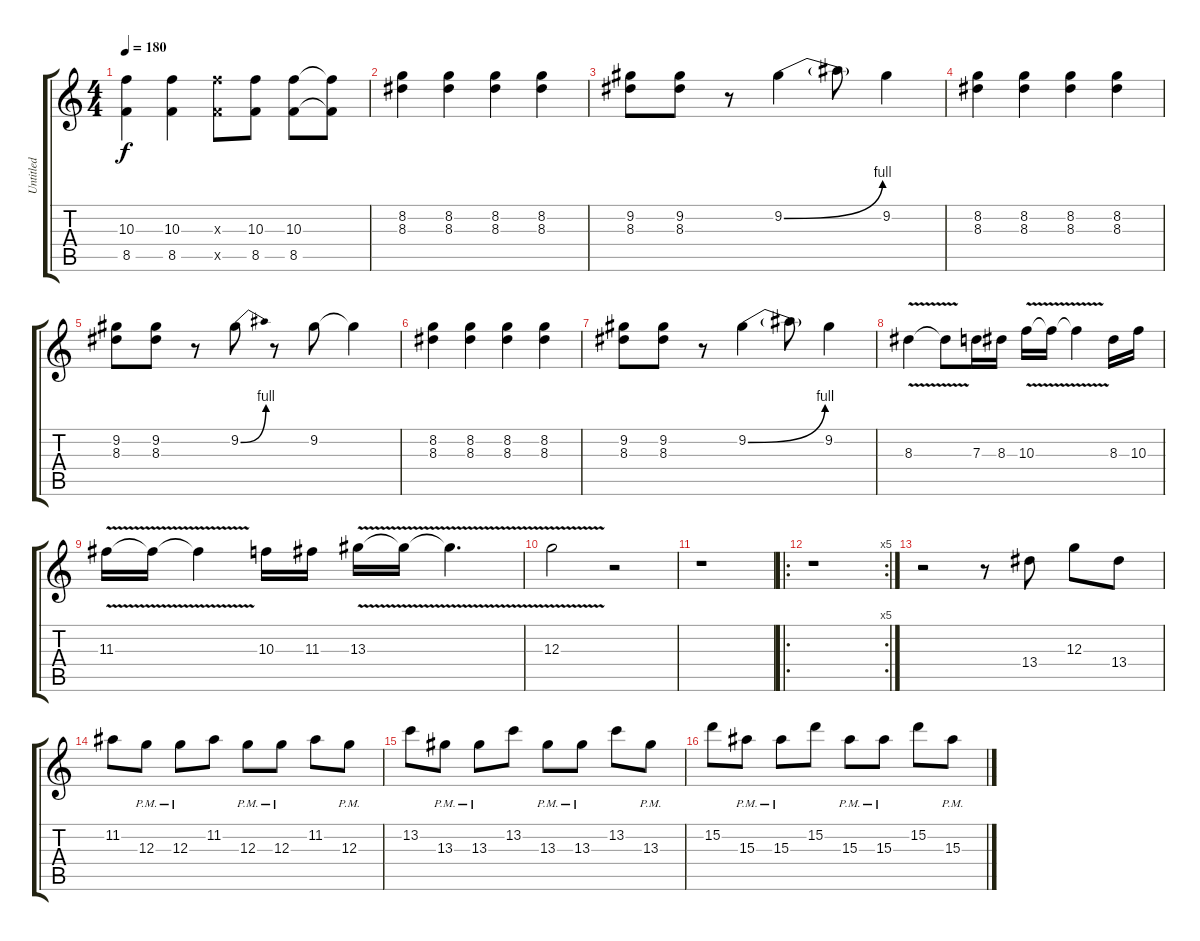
\track ("Untitled" "Untitled") {instrument distortionguitar}
\staff {score tabs}
\tuning (E4 B3 G3 D3 A2 E2) {hide}
\ts (4 4)
\tempo 180
\clef g2
\ks c
(10.3 8.5).4{dy f} (10.3 8.5).4 (10.3{x} 8.5{x}).8 (10.3 8.5).8 (10.3 8.5).8 (10.3{t} 8.5{t}).8 |
(8.2 8.3).4 (8.2 8.3).4 (8.2 8.3).4 (8.2 8.3).4 |
(9.2 8.3).8 (9.2 8.3).8 r.8 9.2{be (bend 0 0 60 4)}.4 9.2{t}.8 9.2.4 |
(8.2 8.3).4 (8.2 8.3).4 (8.2 8.3).4 (8.2 8.3).4 |
(9.2 8.3).8 (9.2 8.3).8 r.8 9.2{be (bend 0 0 60 4)}.8 r.8 9.2.8 9.2{t}.4 |
(8.2 8.3).4 (8.2 8.3).4 (8.2 8.3).4 (8.2 8.3).4 |
(9.2 8.3).8 (9.2 8.3).8 r.8 9.2{be (bend 0 0 60 4)}.4 9.2{t}.8 9.2.4 |
8.3{v}.4 8.3{v t}.8 7.3.16 8.3.16 10.3{v}.16 10.3{v t}.16 10.3{v t}.4 8.3.16 10.3.16 |
11.3{v}.16 11.3{v t}.16 11.3{v t}.4 10.3.16 11.3.16 13.3{v}.16 13.3{v t}.16 13.3{v t}.4{d} |
12.3{v}.2 r.2 |
r.1 |
\ro
\rc 5
r.1 |
r.2 r.8 13.4.8 12.3.8 13.4.8 |
11.2.8 12.3{pm}.8 12.3{pm}.8 11.2.8 12.3{pm}.8 12.3{pm}.8 11.2.8 12.3{pm}.8 |
13.2.8 13.3{pm}.8 13.3{pm}.8 13.2.8 13.3{pm}.8 13.3{pm}.8 13.2.8 13.3{pm}.8 |
15.2.8 15.3{pm}.8 15.3{pm}.8 15.2.8 15.3{pm}.8 15.3{pm}.8 15.2.8 15.3{pm}.8
